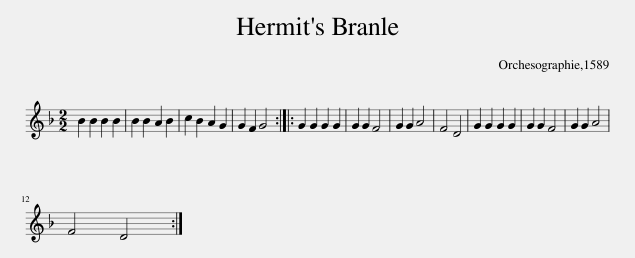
X:1
L:1/8
M:2/2
I:linebreak $
K:F
V:1 treble
V:1
 B2 B2 B2 B2 | B2 B2 A2 B2 | c2 B2 A2 G2 | G2 F2 G4 :: G2 G2 G2 G2 | %5
 G2 G2 F4 | G2 G2 A4 | F4 D4 | G2 G2 G2 G2 | G2 G2 F4 | %10
 G2 G2 A4 |$ F4 D4 :| %12
